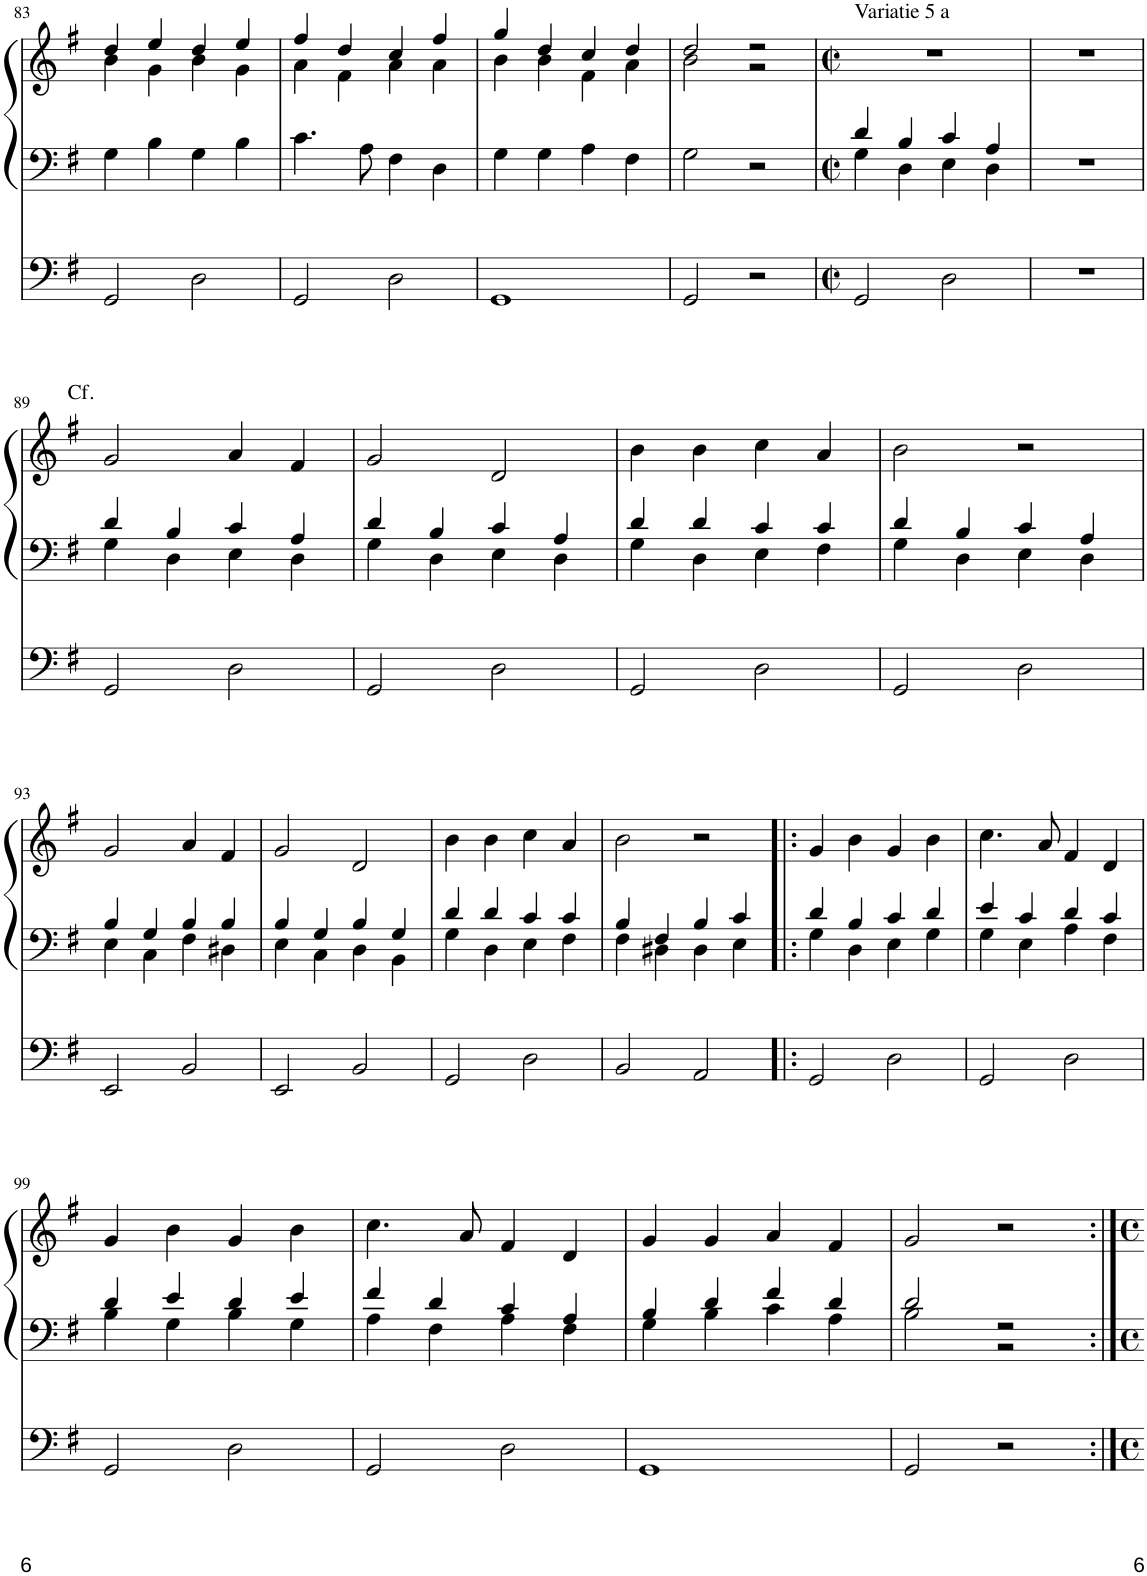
**kern	**kern	**kern
*part1	*part1	*part1
*staff3	*staff2	*staff1
*I"Orgel	*	*
*I'Org.	*	*
!!LO:PB:g=z
*clefF4	*clefF4	*clefG2
*k[f#]	*k[f#]	*k[f#]
*M2/2	*M2/2	*M2/2
*met(c|)	*met(c|)	*met(c|)
=83	=83	=83
*	*	*^
2GG/	4G\	4dd/	4b\
.	4B\	4ee/	4g\
2D\	4G\	4dd/	4b\
.	4B\	4ee/	4g\
=84	=84	=84	=84
2GG/	4.c\	4ff#/	4a\
.	.	4dd/	4f#\
.	8A\	.	.
2D\	4F#\	4cc/	4a\
.	4D\	4ff#/	4a\
=85	=85	=85	=85
1GG	4G\	4gg/	4b\
.	4G\	4dd/	4b\
.	4A\	4cc/	4f#\
.	4F#\	4dd/	4a\
=86	=86	=86	=86
2GG/	2G\	2dd/	2b\
2r	2r	2r	2r
*	*	*v	*v
=87	=87	=87
*M2/2	*M2/2	*M2/2
*met(c|)	*met(c|)	*met(c|)
*	*^	*^
!	!	!	!LO:TX:a:t=Variatie 5 a	!
*	*	*	*v	*v
2GG/	4d/	4G\	1r
.	4B/	4D\	.
2D\	4c/	4E\	.
.	4A/	4D\	.
*	*v	*v	*
=88	=88	=88
1r	1r	1r
!!LO:LB:g=z
=89	=89	=89
*	*^	*
!	!	!	!LO:TX:a:t=Cf.
2GG/	4d/	4G\	2g/
.	4B/	4D\	.
2D\	4c/	4E\	4a/
.	4A/	4D\	4f#/
=90	=90	=90	=90
2GG/	4d/	4G\	2g/
.	4B/	4D\	.
2D\	4c/	4E\	2d/
.	4A/	4D\	.
=91	=91	=91	=91
2GG/	4d/	4G\	4b\
.	4d/	4D\	4b\
2D\	4c/	4E\	4cc\
.	4c/	4F#\	4a/
=92	=92	=92	=92
2GG/	4d/	4G\	2b\
.	4B/	4D\	.
2D\	4c/	4E\	2r
.	4A/	4D\	.
!!LO:LB:g=z
=93	=93	=93	=93
2EE/	4B/	4E\	2g/
.	4G/	4C\	.
2BB/	4B/	4F#\	4a/
.	4B/	4D#X\	4f#/
=94	=94	=94	=94
2EE/	4B/	4E\	2g/
.	4G/	4C\	.
2BB/	4B/	4D\	2d/
.	4G/	4BB\	.
=95	=95	=95	=95
2GG/	4d/	4G\	4b\
.	4d/	4D\	4b\
2D\	4c/	4E\	4cc\
.	4c/	4F#\	4a/
=96	=96	=96	=96
2BB/	4B/	4F#\	2b\
.	4F#/	4D#X\	.
2AA/	4B/	4D#\	2r
.	4c/	4E\	.
=97!|:	=97!|:	=97!|:	=97!|:
2GG/	4d/	4G\	4g/
.	4B/	4D\	4b\
2D\	4c/	4E\	4g/
.	4d/	4G\	4b\
=98	=98	=98	=98
2GG/	4e/	4G\	4.cc\
.	4c/	4E\	.
.	.	.	8a/
2D\	4d/	4A\	4f#/
.	4c/	4F#\	4d/
!!LO:LB:g=z
=99	=99	=99	=99
2GG/	4d/	4B\	4g/
.	4e/	4G\	4b\
2D\	4d/	4B\	4g/
.	4e/	4G\	4b\
=100	=100	=100	=100
2GG/	4f#/	4A\	4.cc\
.	4d/	4F#\	.
.	.	.	8a/
2D\	4c/	4A\	4f#/
.	4A/	4F#\	4d/
=101	=101	=101	=101
1GG	4B/	4G\	4g/
.	4d/	4B\	4g/
.	4f#/	4c\	4a/
.	4d/	4A\	4f#/
=102	=102	=102	=102
2GG/	2d/	2B\	2g/
2r	2r	2r	2r
*	*v	*v	*
=:|!	=:|!	=:|!
*-	*-	*-
